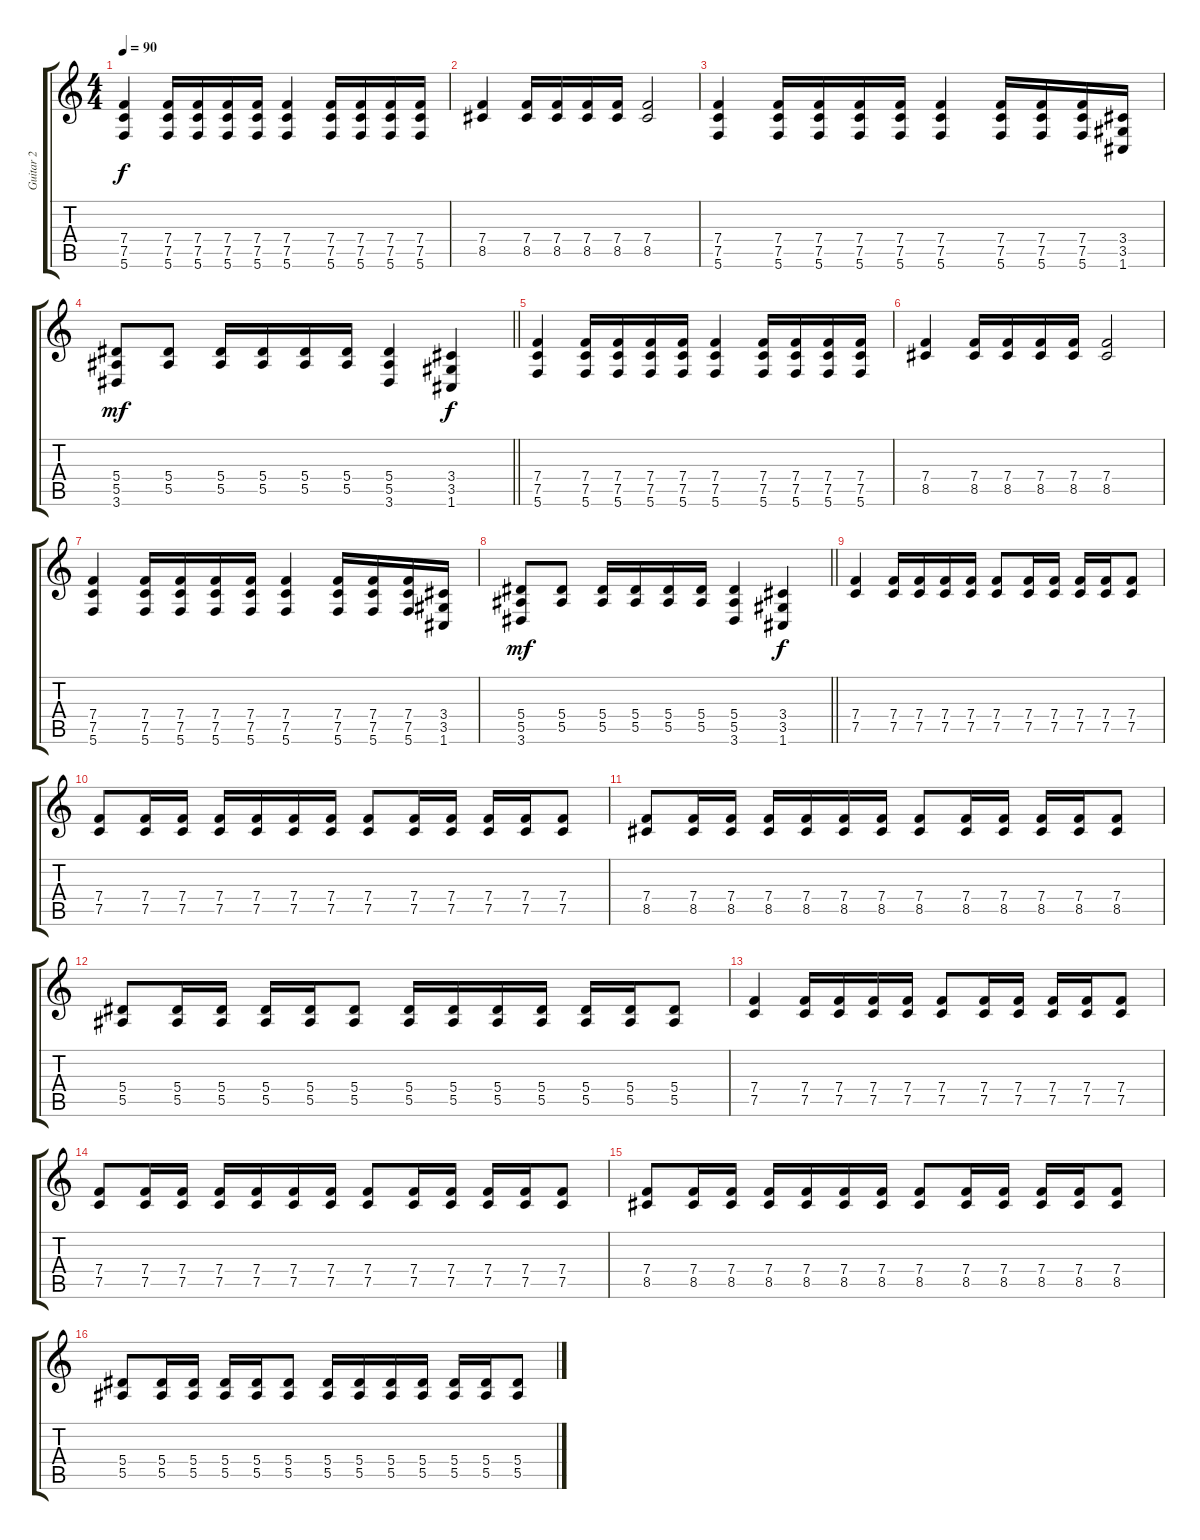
\track ("Guitar 2" "Guitar 2") {instrument distortionguitar}
\staff {score tabs}
\tuning (C4 G3 Eb3 Bb2 F2 C2) {hide}
\ts (4 4)
\section ("" "")
\tempo 90
\clef g2
\ks c
(7.4 7.5 5.6).4{dy f} (7.4 7.5 5.6).16 (7.4 7.5 5.6).16 (7.4 7.5 5.6).16 (7.4 7.5 5.6).16 (7.4 7.5 5.6).4 (7.4 7.5 5.6).16 (7.4 7.5 5.6).16 (7.4 7.5 5.6).16 (7.4 7.5 5.6).16 |
(7.4 8.5).4 (7.4 8.5).16 (7.4 8.5).16 (7.4 8.5).16 (7.4 8.5).16 (7.4 8.5).2 |
(7.4 7.5 5.6).4 (7.4 7.5 5.6).16 (7.4 7.5 5.6).16 (7.4 7.5 5.6).16 (7.4 7.5 5.6).16 (7.4 7.5 5.6).4 (7.4 7.5 5.6).16 (7.4 7.5 5.6).16 (7.4 7.5 5.6).16 (3.4 3.5 1.6).16 |
\barLineRight lightlight
(5.4 5.5 3.6).8{dy mf} (5.4 5.5).8 (5.4 5.5).16 (5.4 5.5).16 (5.4 5.5).16 (5.4 5.5).16 (5.4 5.5 3.6).4 (3.4 3.5 1.6).4{dy f} |
(7.4 7.5 5.6).4 (7.4 7.5 5.6).16 (7.4 7.5 5.6).16 (7.4 7.5 5.6).16 (7.4 7.5 5.6).16 (7.4 7.5 5.6).4 (7.4 7.5 5.6).16 (7.4 7.5 5.6).16 (7.4 7.5 5.6).16 (7.4 7.5 5.6).16 |
(7.4 8.5).4 (7.4 8.5).16 (7.4 8.5).16 (7.4 8.5).16 (7.4 8.5).16 (7.4 8.5).2 |
(7.4 7.5 5.6).4 (7.4 7.5 5.6).16 (7.4 7.5 5.6).16 (7.4 7.5 5.6).16 (7.4 7.5 5.6).16 (7.4 7.5 5.6).4 (7.4 7.5 5.6).16 (7.4 7.5 5.6).16 (7.4 7.5 5.6).16 (3.4 3.5 1.6).16 |
\barLineRight lightlight
(5.4 5.5 3.6).8{dy mf} (5.4 5.5).8 (5.4 5.5).16 (5.4 5.5).16 (5.4 5.5).16 (5.4 5.5).16 (5.4 5.5 3.6).4 (3.4 3.5 1.6).4{dy f} |
(7.4 7.5).4 (7.4 7.5).16 (7.4 7.5).16 (7.4 7.5).16 (7.4 7.5).16 (7.4 7.5).8 (7.4 7.5).16 (7.4 7.5).16 (7.4 7.5).16 (7.4 7.5).16 (7.4 7.5).8 |
(7.4 7.5).8 (7.4 7.5).16 (7.4 7.5).16 (7.4 7.5).16 (7.4 7.5).16 (7.4 7.5).16 (7.4 7.5).16 (7.4 7.5).8 (7.4 7.5).16 (7.4 7.5).16 (7.4 7.5).16 (7.4 7.5).16 (7.4 7.5).8 |
(7.4 8.5).8 (7.4 8.5).16 (7.4 8.5).16 (7.4 8.5).16 (7.4 8.5).16 (7.4 8.5).16 (7.4 8.5).16 (7.4 8.5).8 (7.4 8.5).16 (7.4 8.5).16 (7.4 8.5).16 (7.4 8.5).16 (7.4 8.5).8 |
(5.4 5.5).8 (5.4 5.5).16 (5.4 5.5).16 (5.4 5.5).16 (5.4 5.5).16 (5.4 5.5).8 (5.4 5.5).16 (5.4 5.5).16 (5.4 5.5).16 (5.4 5.5).16 (5.4 5.5).16 (5.4 5.5).16 (5.4 5.5).8 |
(7.4 7.5).4 (7.4 7.5).16 (7.4 7.5).16 (7.4 7.5).16 (7.4 7.5).16 (7.4 7.5).8 (7.4 7.5).16 (7.4 7.5).16 (7.4 7.5).16 (7.4 7.5).16 (7.4 7.5).8 |
(7.4 7.5).8 (7.4 7.5).16 (7.4 7.5).16 (7.4 7.5).16 (7.4 7.5).16 (7.4 7.5).16 (7.4 7.5).16 (7.4 7.5).8 (7.4 7.5).16 (7.4 7.5).16 (7.4 7.5).16 (7.4 7.5).16 (7.4 7.5).8 |
(7.4 8.5).8 (7.4 8.5).16 (7.4 8.5).16 (7.4 8.5).16 (7.4 8.5).16 (7.4 8.5).16 (7.4 8.5).16 (7.4 8.5).8 (7.4 8.5).16 (7.4 8.5).16 (7.4 8.5).16 (7.4 8.5).16 (7.4 8.5).8 |
(5.4 5.5).8 (5.4 5.5).16 (5.4 5.5).16 (5.4 5.5).16 (5.4 5.5).16 (5.4 5.5).8 (5.4 5.5).16 (5.4 5.5).16 (5.4 5.5).16 (5.4 5.5).16 (5.4 5.5).16 (5.4 5.5).16 (5.4 5.5).8
